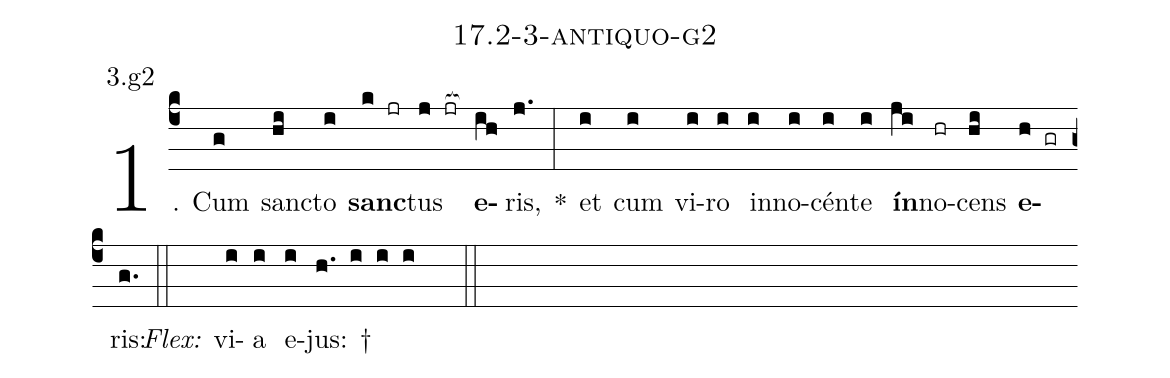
name: 17.2-3-antiquo-g2;
annotation: 3.g2;
%%
(c4)1. Cum(g) sanc(hi)to(i) <b>sanc</b>(k jr)tus(j jr[ocb:1{]) <b>e</b>(ih[ocb:0}])ris,(j.) *(:) et(i) cum(i) vi(i)ro(i) in(i)no(i)cén(i)te(i) <b>ín</b>(ji)no(hr)cens(hi) <b>e</b>(h gr)ris:(g.) (::)
<i>Flex:</i>()  vi(i)a(i) e(i)jus: †(h. i i i  ::)
